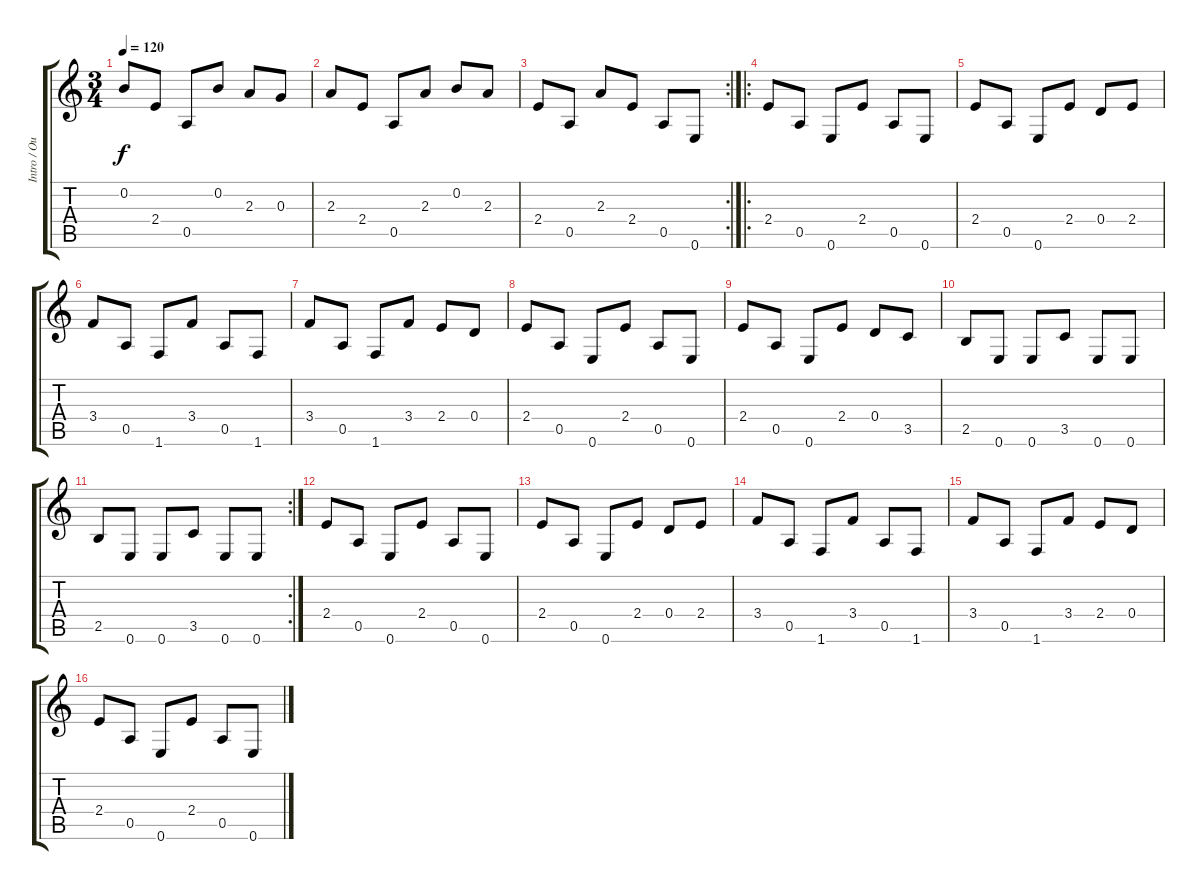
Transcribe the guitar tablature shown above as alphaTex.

\track ("Intro / Outro" "Intro / Ou") {instrument electricbassfinger}
\staff {score tabs}
\tuning (E4 B3 G3 D3 A2 E2) {hide}
\ts (3 4)
\tempo 120
\clef g2
\ks c
0.2.8{dy f} 2.4.8 0.5.8 0.2.8 2.3.8 0.3.8 |
2.3.8 2.4.8 0.5.8 2.3.8 0.2.8 2.3.8 |
\rc 2
2.4.8 0.5.8 2.3.8 2.4.8 0.5.8 0.6.8 |
\ro
2.4.8 0.5.8 0.6.8 2.4.8 0.5.8 0.6.8 |
2.4.8 0.5.8 0.6.8 2.4.8 0.4.8 2.4.8 |
3.4.8 0.5.8 1.6.8 3.4.8 0.5.8 1.6.8 |
3.4.8 0.5.8 1.6.8 3.4.8 2.4.8 0.4.8 |
2.4.8 0.5.8 0.6.8 2.4.8 0.5.8 0.6.8 |
2.4.8 0.5.8 0.6.8 2.4.8 0.4.8 3.5.8 |
2.5.8 0.6.8 0.6.8 3.5.8 0.6.8 0.6.8 |
\rc 2
2.5.8 0.6.8 0.6.8 3.5.8 0.6.8 0.6.8 |
2.4.8 0.5.8 0.6.8 2.4.8 0.5.8 0.6.8 |
2.4.8 0.5.8 0.6.8 2.4.8 0.4.8 2.4.8 |
3.4.8 0.5.8 1.6.8 3.4.8 0.5.8 1.6.8 |
3.4.8 0.5.8 1.6.8 3.4.8 2.4.8 0.4.8 |
2.4.8 0.5.8 0.6.8 2.4.8 0.5.8 0.6.8
